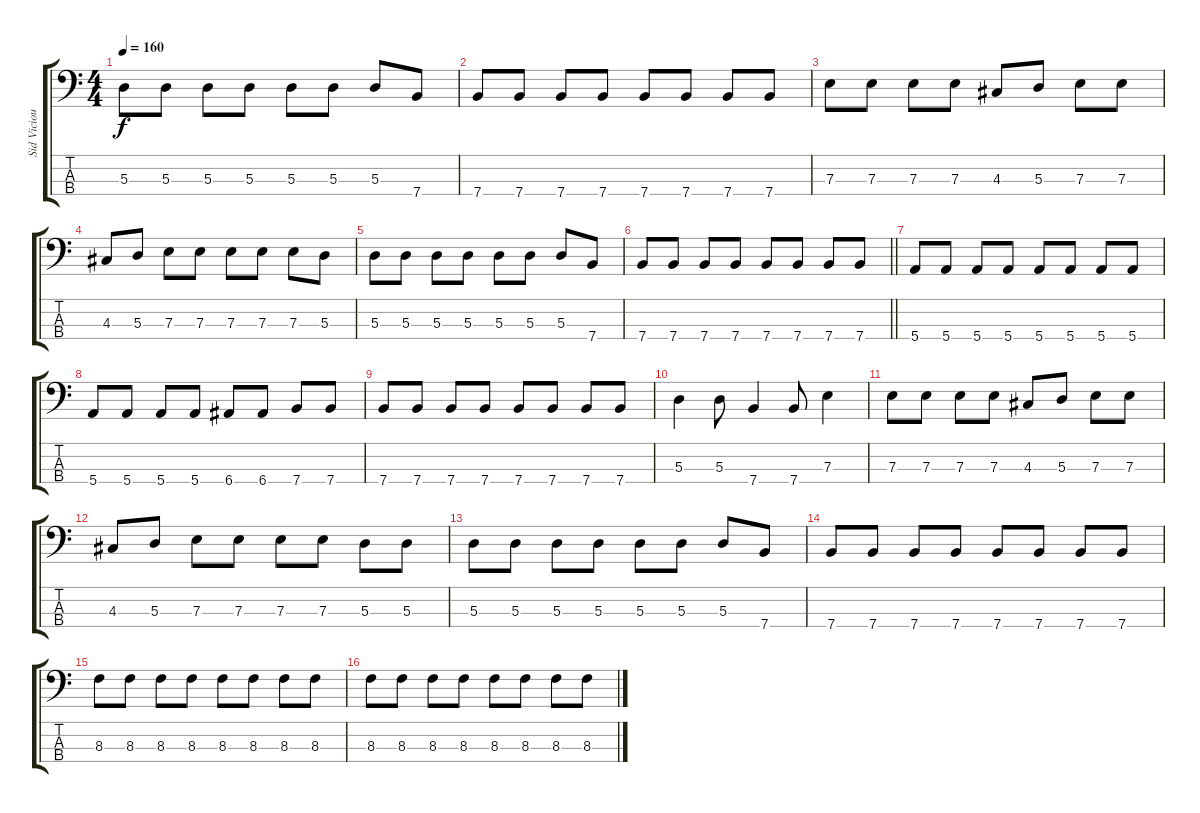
\track ("Sid Vicious" "Sid Viciou") {instrument electricbassfinger}
\staff {score tabs}
\tuning (G2 D2 A1 E1) {hide}
\ts (4 4)
\tempo 160
\clef f4
\ks c
5.3.8{dy f} 5.3.8 5.3.8 5.3.8 5.3.8 5.3.8 5.3.8 7.4.8 |
7.4.8 7.4.8 7.4.8 7.4.8 7.4.8 7.4.8 7.4.8 7.4.8 |
7.3.8 7.3.8 7.3.8 7.3.8 4.3.8 5.3.8 7.3.8 7.3.8 |
4.3.8 5.3.8 7.3.8 7.3.8 7.3.8 7.3.8 7.3.8 5.3.8 |
5.3.8 5.3.8 5.3.8 5.3.8 5.3.8 5.3.8 5.3.8 7.4.8 |
\barLineRight lightlight
7.4.8 7.4.8 7.4.8 7.4.8 7.4.8 7.4.8 7.4.8 7.4.8 |
5.4.8 5.4.8 5.4.8 5.4.8 5.4.8 5.4.8 5.4.8 5.4.8 |
5.4.8 5.4.8 5.4.8 5.4.8 6.4.8 6.4.8 7.4.8 7.4.8 |
7.4.8 7.4.8 7.4.8 7.4.8 7.4.8 7.4.8 7.4.8 7.4.8 |
5.3.4 5.3.8 7.4.4 7.4.8 7.3.4 |
7.3.8 7.3.8 7.3.8 7.3.8 4.3.8 5.3.8 7.3.8 7.3.8 |
4.3.8 5.3.8 7.3.8 7.3.8 7.3.8 7.3.8 5.3.8 5.3.8 |
5.3.8 5.3.8 5.3.8 5.3.8 5.3.8 5.3.8 5.3.8 7.4.8 |
7.4.8 7.4.8 7.4.8 7.4.8 7.4.8 7.4.8 7.4.8 7.4.8 |
8.3.8 8.3.8 8.3.8 8.3.8 8.3.8 8.3.8 8.3.8 8.3.8 |
8.3.8 8.3.8 8.3.8 8.3.8 8.3.8 8.3.8 8.3.8 8.3.8
